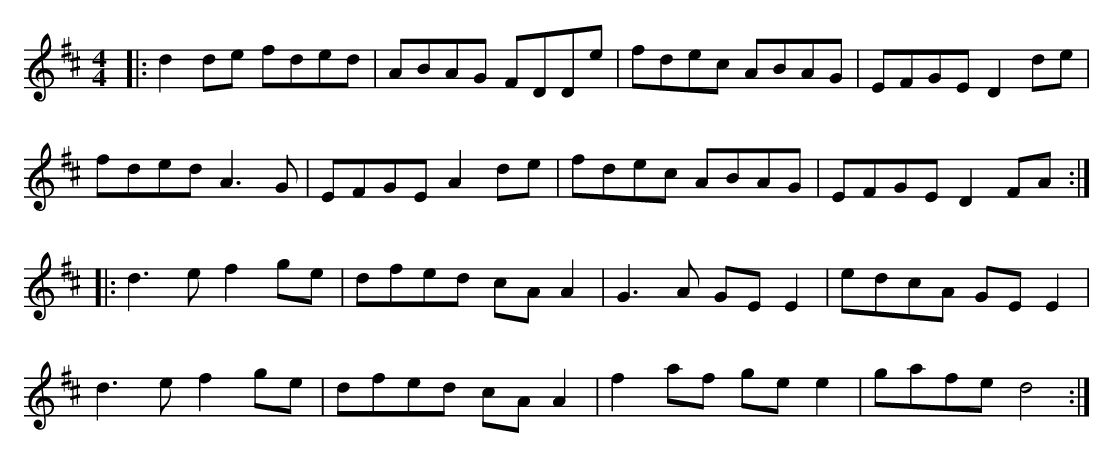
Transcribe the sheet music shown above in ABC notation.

X:1
M:4/4
K:D
|:d2 de fded|ABAG FDDe|fdec ABAG|EFGE D2 de|
fded A3G|EFGE A2 de|fdec ABAG|EFGE D2 FA:|
|:d3e f2 ge|dfed cA A2|G3A GE E2|edcA GE E2|
d3e f2 ge|dfed cA A2|f2 af ge e2|gafe d4:|
